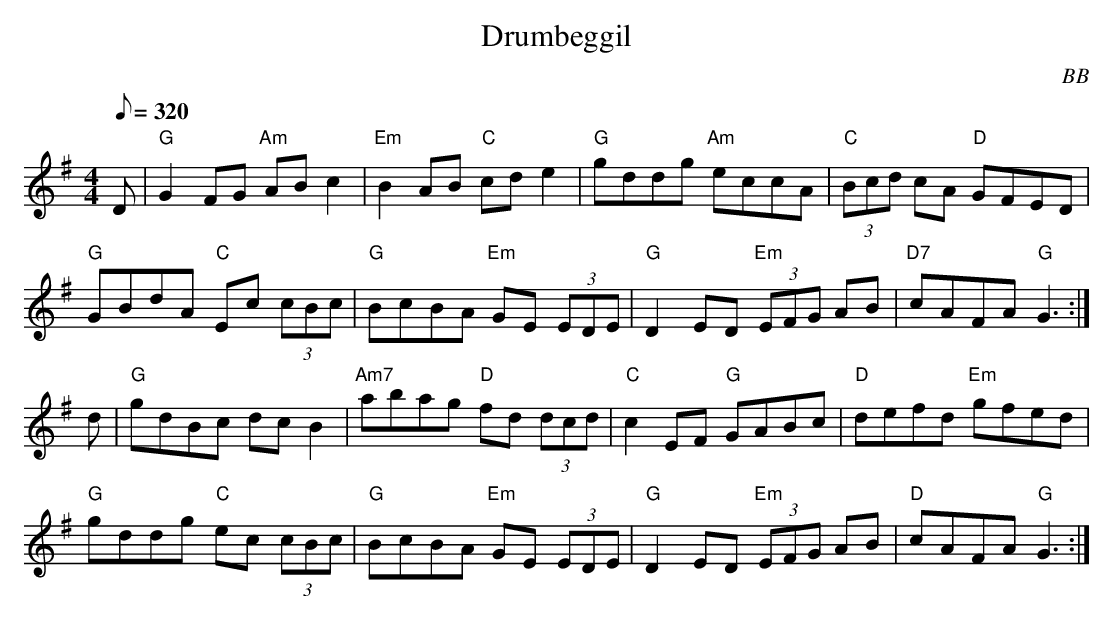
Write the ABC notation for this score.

X:1
T: Drumbeggil
C: BB
Q: 1/8=320
M: 4/4
L: 1/8
K: G
D|"G"G2 FG "Am"AB c2|"Em"B2 AB "C"cd e2|"G"gddg "Am"eccA|"C"(3Bcd cA "D"GFED|
"G"GBdA "C"Ec (3cBc|"G"BcBA "Em"GE (3EDE|"G"D2 ED "Em"(3EFG AB| "D7"cAFA "G"G3 :|
d|"G"gdBc dc B2 |"Am7"abag "D"fd (3dcd|"C"c2 EF "G"GABc|"D"defd "Em"gfed|
"G"gddg "C"ec (3cBc|"G"BcBA "Em"GE (3EDE|"G"D2 ED "Em"(3EFG AB| "D"cAFA "G"G3 :|
